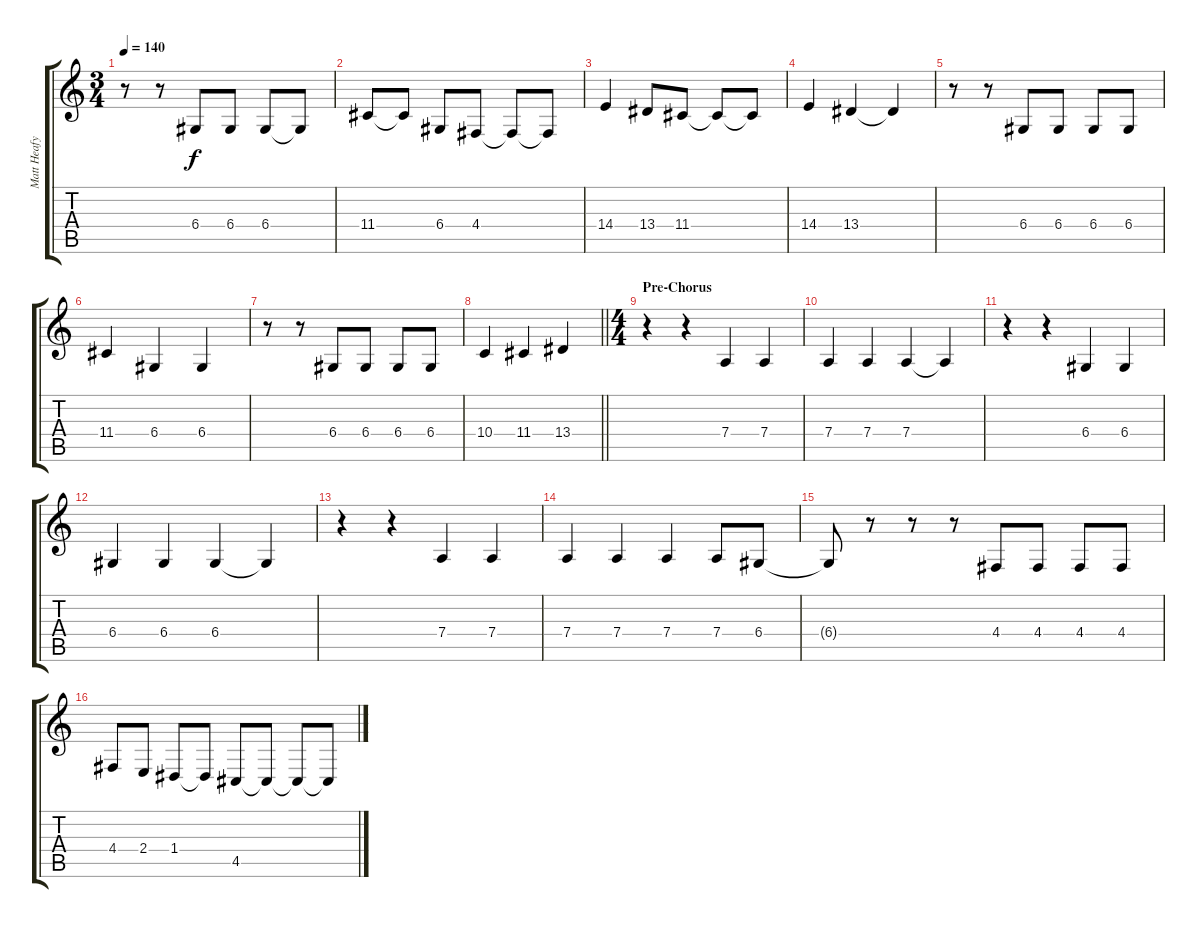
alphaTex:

\track ("Matt Heafy Vocal" "Matt Heafy") {instrument cello}
\staff {score tabs}
\tuning (E4 B3 G3 D3 A2 E2) {hide}
\ts (3 4)
\tempo 140
\clef g2
\ks c
r.8{dy f} r.8 6.4.8 6.4.8 6.4.8 6.4{t}.8 |
11.4.8 11.4{t}.8 6.4.8 4.4.8 4.4{t}.8 4.4{t}.8 |
14.4.4 13.4.8 11.4.8 11.4{t}.8 11.4{t}.8 |
14.4.4 13.4.4 13.4{t}.4 |
r.8 r.8 6.4.8 6.4.8 6.4.8 6.4.8 |
11.4.4 6.4.4 6.4.4 |
r.8 r.8 6.4.8 6.4.8 6.4.8 6.4.8 |
\barLineRight lightlight
10.4.4 11.4.4 13.4.4 |
\ts (4 4)
\section ("" "Pre-Chorus")
r.4 r.4 7.4.4 7.4.4 |
7.4.4 7.4.4 7.4.4 7.4{t}.4 |
r.4 r.4 6.4.4 6.4.4 |
6.4.4 6.4.4 6.4.4 6.4{t}.4 |
r.4 r.4 7.4.4 7.4.4 |
7.4.4 7.4.4 7.4.4 7.4.8 6.4.8 |
6.4{t}.8 r.8 r.8 r.8 4.4.8 4.4.8 4.4.8 4.4.8 |
4.4.8 2.4.8 1.4.8 1.4{t}.8 4.5.8 4.5{t}.8 4.5{t}.8 4.5{t}.8
